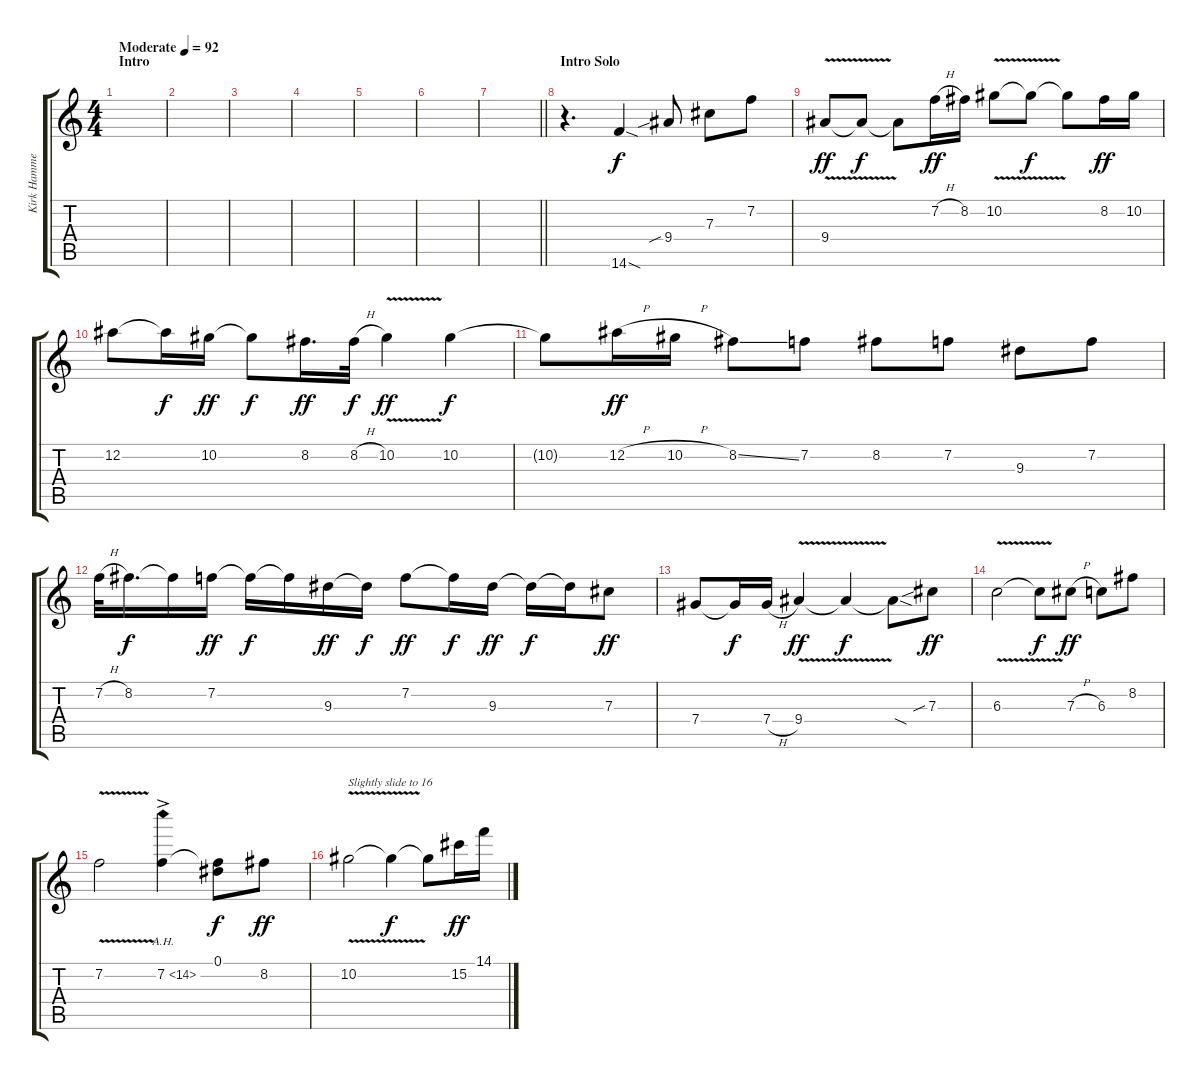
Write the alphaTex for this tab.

\track ("Kirk Hammett" "Kirk Hamme") {instrument overdrivenguitar}
\staff {score tabs}
\tuning (Eb4 Bb3 Gb3 Db3 Ab2 Eb2) {hide}
\ts (4 4)
\section ("" "Intro")
\tempo (92 "Moderate")
\clef g2
\ks c
|
|
|
|
|
|
\barLineRight lightlight
|
\section ("" "Intro Solo")
r.4{d} 14.6{sod}.4 9.4{sib}.8 7.3.8 7.2.8 |
9.4{v}.8{dy ff} 9.4{t}.8{dy f} 9.4{t}.8 7.2{h}.16{dy ff} 8.2.16 10.2{v}.8 10.2{t}.8{dy f} 10.2{t}.8 8.2.16{dy ff} 10.2.16 |
12.2.8 12.2{t}.16{dy f} 10.2.16{dy ff} 10.2{t}.8{dy f} 8.2.16{d dy ff} 8.2{h}.32{dy f} 10.2{v}.4{dy ff} 10.2.4{dy f} |
10.2{t}.8 12.2{h}.16{dy ff} 10.2{h}.16 8.2{ss}.8 7.2.8 8.2.8 7.2.8 9.3.8 7.2.8 |
7.2{h}.32 8.2.16{d dy f} 8.2{t}.16 7.2.16{dy ff} 7.2{t}.16{dy f} 7.2{t}.16 9.3.16{dy ff} 9.3{t}.16{dy f} 7.2.8{dy ff} 7.2{t}.16{dy f} 9.3.16{dy ff} 9.3{t}.16{dy f} 9.3{t}.16 7.3.8{dy ff} |
7.4.8 7.4{t}.16{dy f} 7.4{h}.16 9.4{v}.4{dy ff} 9.4{t}.4{dy f} 9.4{sod t}.8 7.3{sib}.8{dy ff} |
6.3{v}.2 6.3{t}.8{dy f} 7.3{h}.8{dy ff} 6.3.8 8.2.8 |
7.2{v}.2 7.2{ah 7 ac}.4 (0.1 7.2{t}).8{dy f} 8.2.8{dy ff} |
10.2{v}.2{txt "Slightly slide to 16"} 10.2{t}.4{dy f} 10.2{t}.8 15.2.16{dy ff} 14.1.16
